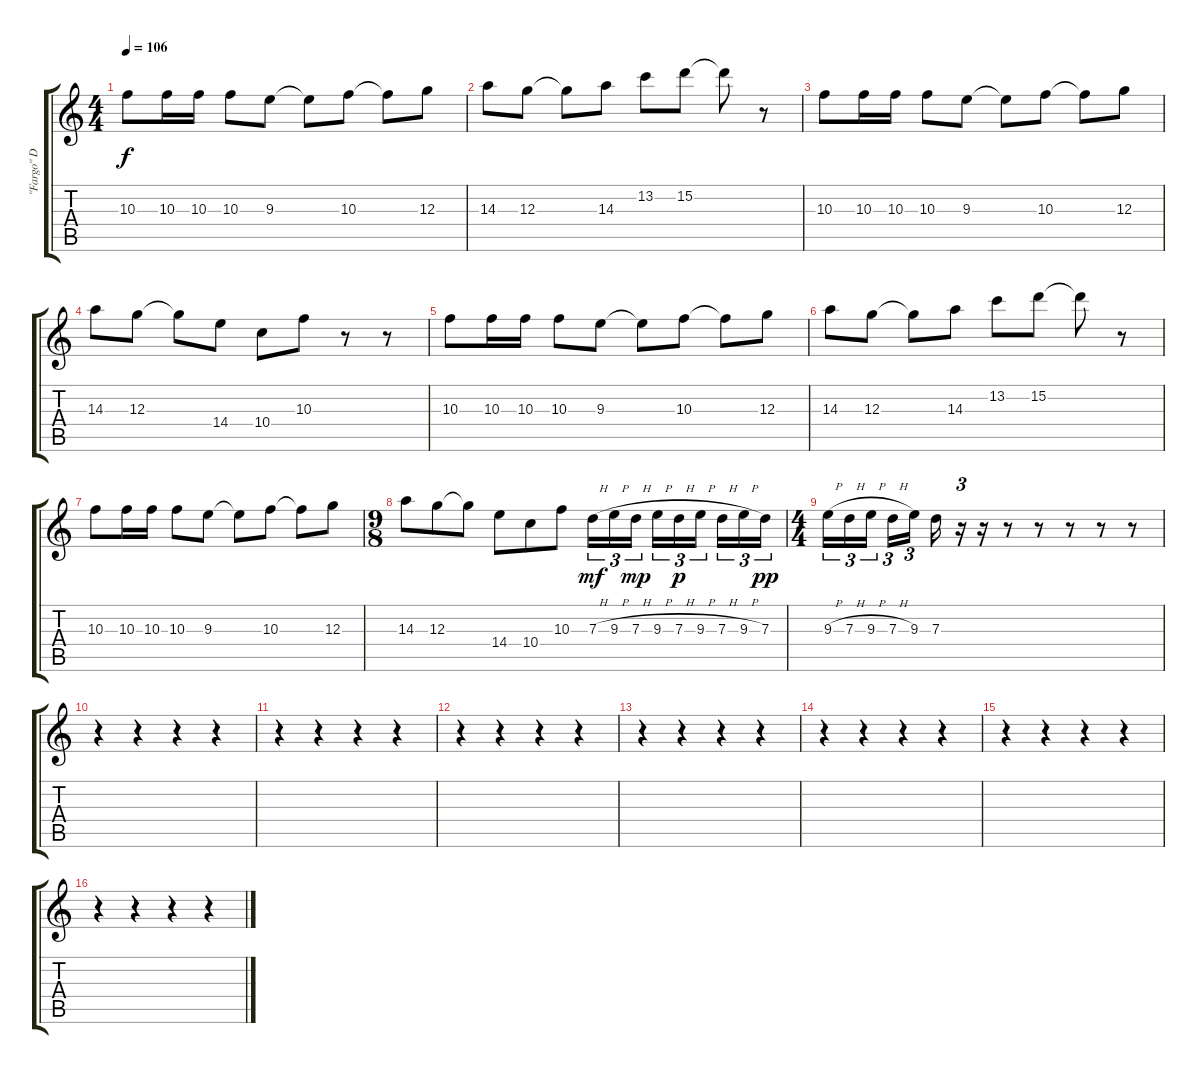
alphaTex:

\track (" \"Fargo\" D´Aviero" " \"Fargo\" D") {instrument electricguitarjazz}
\staff {score tabs}
\tuning (E4 B3 G3 D3 A2 E2) {hide}
\ts (4 4)
\tempo 106
\clef g2
\ks c
10.3.8{dy f volume 12 instrument electricguitarclean} 10.3.16 10.3.16 10.3.8 9.3.8 9.3{t}.8 10.3.8 10.3{t}.8 12.3.8 |
14.3.8 12.3.8 12.3{t}.8 14.3.8 13.2.8 15.2.8 15.2{t}.8 r.8 |
10.3.8 10.3.16 10.3.16 10.3.8 9.3.8 9.3{t}.8 10.3.8 10.3{t}.8 12.3.8 |
14.3.8 12.3.8 12.3{t}.8 14.4.8 10.4.8 10.3.8 r.8 r.8 |
10.3.8{volume 12 instrument electricguitarclean} 10.3.16 10.3.16 10.3.8 9.3.8 9.3{t}.8 10.3.8 10.3{t}.8 12.3.8 |
14.3.8 12.3.8 12.3{t}.8 14.3.8 13.2.8 15.2.8 15.2{t}.8 r.8 |
10.3.8 10.3.16 10.3.16 10.3.8 9.3.8 9.3{t}.8 10.3.8 10.3{t}.8 12.3.8 |
\ts (9 8)
14.3.8 12.3.8 12.3{t}.8 14.4.8 10.4.8 10.3.8 7.3{h}.16{tu (3 2) dy mf} 9.3{h}.16{tu (3 2)} 7.3{h}.16{tu (3 2) dy mp beam splitsecondary} 9.3{h}.16{tu (3 2)} 7.3{h}.16{tu (3 2) dy p} 9.3{h}.16{tu (3 2) beam splitsecondary} 7.3{h}.16{tu (3 2)} 9.3{h}.16{tu (3 2)} 7.3.16{tu (3 2) dy pp} |
\ts (4 4)
9.3{h}.16{tu (3 2)} 7.3{h}.16{tu (3 2)} 9.3{h}.16{tu (3 2) beam splitsecondary} 7.3{h}.16{tu (3 2)} 9.3.16{tu (3 2) beam splitsecondary} 7.3.16 r.16{tu (3 2)} r.16 r.8 r.8 r.8 r.8 r.8 |
r.4 r.4 r.4 r.4 |
r.4 r.4 r.4 r.4 |
r.4 r.4 r.4 r.4 |
r.4 r.4 r.4 r.4 |
r.4 r.4 r.4 r.4 |
r.4 r.4 r.4 r.4 |
r.4 r.4 r.4 r.4
